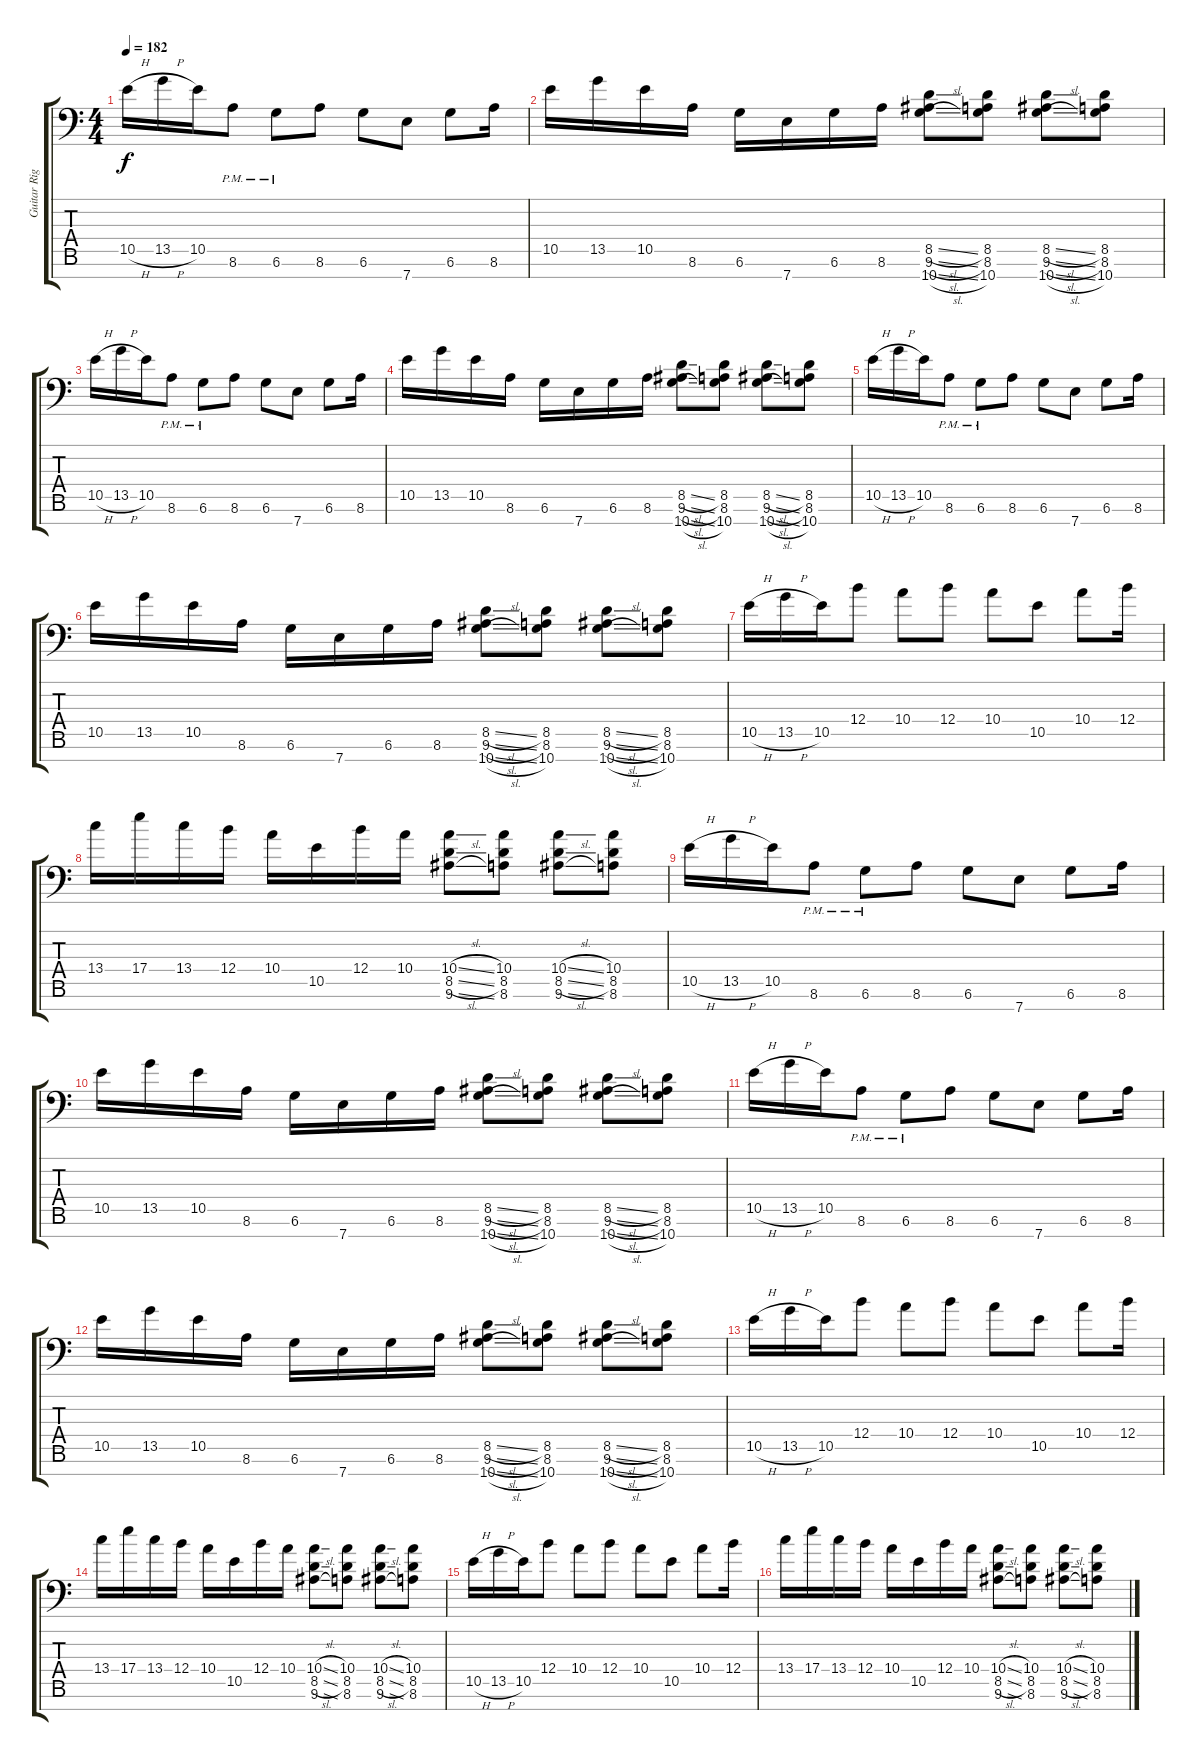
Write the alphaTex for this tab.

\track ("Guitar Right" "Guitar Rig") {instrument distortionguitar}
\staff {score tabs}
\tuning (Db4 Ab3 E3 B2 Gb2 Db2 A1) {hide}
\ts (4 4)
\tempo 182
\clef f4
\ks c
10.5{h}.16{dy f} 13.5{h}.16 10.5.16 8.6{pm}.8 6.6{pm}.8 8.6.8 6.6.8 7.7.8 6.6.8 8.6.16 |
10.5.16 13.5.16 10.5.16 8.6.16 6.6.16 7.7.16 6.6.16 8.6.16 (8.5{sl} 9.6{sl} 10.7{sl}).8 (8.5 8.6 10.7).8 (8.5{sl} 9.6{sl} 10.7{sl}).8 (8.5 8.6 10.7).8 |
10.5{h}.16 13.5{h}.16 10.5.16 8.6{pm}.8 6.6{pm}.8 8.6.8 6.6.8 7.7.8 6.6.8 8.6.16 |
10.5.16 13.5.16 10.5.16 8.6.16 6.6.16 7.7.16 6.6.16 8.6.16 (8.5{sl} 9.6{sl} 10.7{sl}).8 (8.5 8.6 10.7).8 (8.5{sl} 9.6{sl} 10.7{sl}).8 (8.5 8.6 10.7).8 |
10.5{h}.16 13.5{h}.16 10.5.16 8.6{pm}.8 6.6{pm}.8 8.6.8 6.6.8 7.7.8 6.6.8 8.6.16 |
10.5.16 13.5.16 10.5.16 8.6.16 6.6.16 7.7.16 6.6.16 8.6.16 (8.5{sl} 9.6{sl} 10.7{sl}).8 (8.5 8.6 10.7).8 (8.5{sl} 9.6{sl} 10.7{sl}).8 (8.5 8.6 10.7).8 |
10.5{h}.16 13.5{h}.16 10.5.16 12.4.8 10.4.8 12.4.8 10.4.8 10.5.8 10.4.8 12.4.16 |
13.4.16 17.4.16 13.4.16 12.4.16 10.4.16 10.5.16 12.4.16 10.4.16 (10.4{sl} 8.5{sl} 9.6{sl}).8 (10.4 8.5 8.6).8 (10.4{sl} 8.5{sl} 9.6{sl}).8 (10.4 8.5 8.6).8 |
10.5{h}.16 13.5{h}.16 10.5.16 8.6{pm}.8 6.6{pm}.8 8.6.8 6.6.8 7.7.8 6.6.8 8.6.16 |
10.5.16 13.5.16 10.5.16 8.6.16 6.6.16 7.7.16 6.6.16 8.6.16 (8.5{sl} 9.6{sl} 10.7{sl}).8 (8.5 8.6 10.7).8 (8.5{sl} 9.6{sl} 10.7{sl}).8 (8.5 8.6 10.7).8 |
10.5{h}.16 13.5{h}.16 10.5.16 8.6{pm}.8 6.6{pm}.8 8.6.8 6.6.8 7.7.8 6.6.8 8.6.16 |
10.5.16 13.5.16 10.5.16 8.6.16 6.6.16 7.7.16 6.6.16 8.6.16 (8.5{sl} 9.6{sl} 10.7{sl}).8 (8.5 8.6 10.7).8 (8.5{sl} 9.6{sl} 10.7{sl}).8 (8.5 8.6 10.7).8 |
10.5{h}.16 13.5{h}.16 10.5.16 12.4.8 10.4.8 12.4.8 10.4.8 10.5.8 10.4.8 12.4.16 |
13.4.16 17.4.16 13.4.16 12.4.16 10.4.16 10.5.16 12.4.16 10.4.16 (10.4{sl} 8.5{sl} 9.6{sl}).8 (10.4 8.5 8.6).8 (10.4{sl} 8.5{sl} 9.6{sl}).8 (10.4 8.5 8.6).8 |
10.5{h}.16 13.5{h}.16 10.5.16 12.4.8 10.4.8 12.4.8 10.4.8 10.5.8 10.4.8 12.4.16 |
13.4.16 17.4.16 13.4.16 12.4.16 10.4.16 10.5.16 12.4.16 10.4.16 (10.4{sl} 8.5{sl} 9.6{sl}).8 (10.4 8.5 8.6).8 (10.4{sl} 8.5{sl} 9.6{sl}).8 (10.4 8.5 8.6).8
